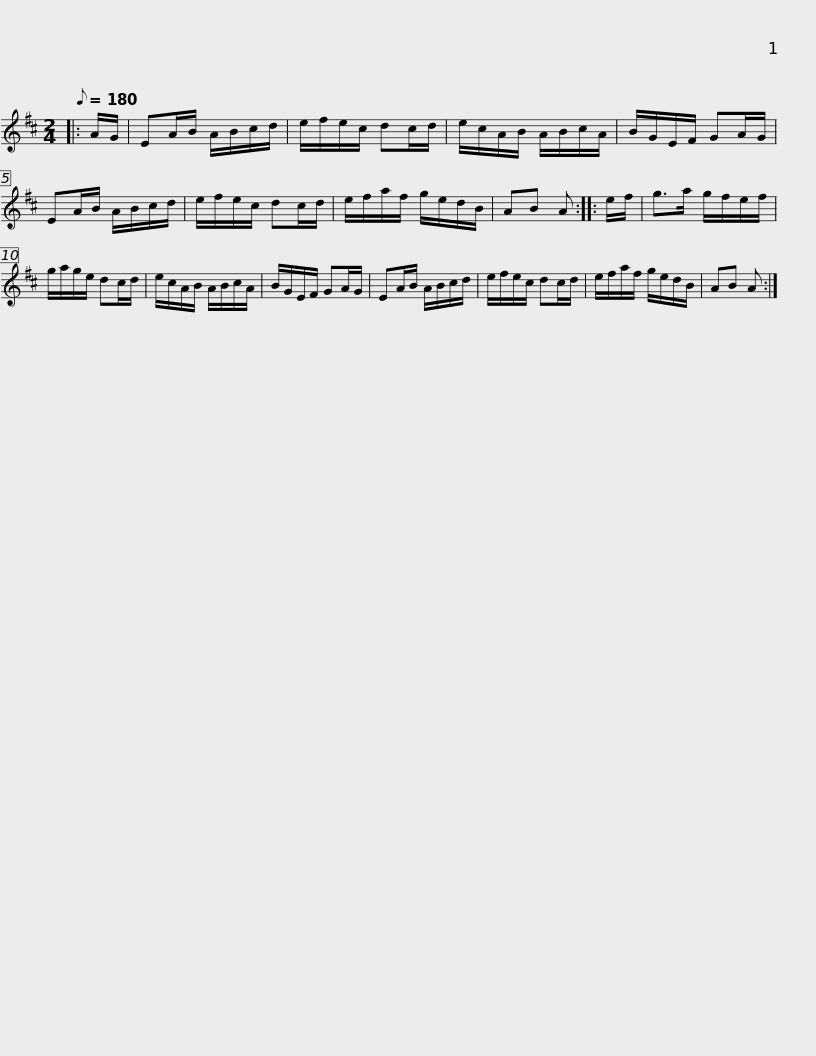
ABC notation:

X:1
L:1/8
Q:1/8=180
M:2/4
I:linebreak $
K:none
V:1 treble transpose="8 "
V:1
[K:D]|: A/G/ | EA/B/ A/B/c/d/ | e/f/e/c/ dc/d/ | e/c/A/B/ A/B/c/A/ | B/G/E/F/ GA/G/ | %5
 EA/B/ A/B/c/d/ | e/f/e/c/ dc/d/ |$ e/f/a/f/ g/e/d/B/ | AB A :: e/f/ | %10
 g>a g/f/e/f/ | g/a/g/e/ dc/d/ | e/c/A/B/ A/B/c/A/ | B/G/E/F/ GA/G/ |$ EA/B/ A/B/c/d/ | %15
 e/f/e/c/ dc/d/ | e/f/a/f/ g/e/d/B/ | AB A :| %18
